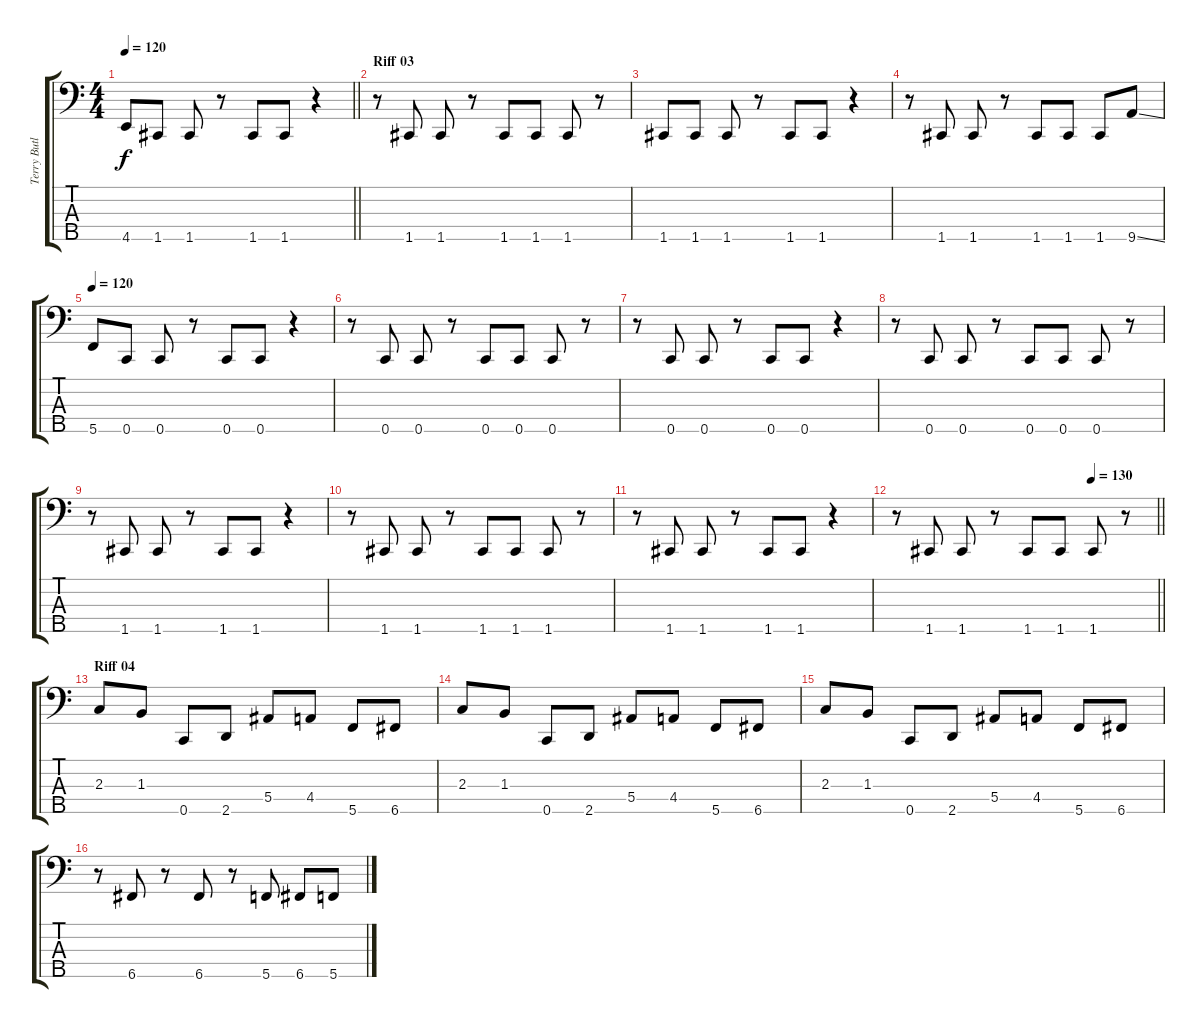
\track ("Terry Butler" "Terry Butl") {instrument electricbassfinger}
\staff {score tabs}
\tuning (G2 Eb2 Bb1 F1 C1) {hide}
\ts (4 4)
\tempo 120
\clef f4
\barLineRight lightlight
\ks c
4.5{t}.8{dy f} 1.5.8 1.5.8 r.8 1.5.8 1.5.8 r.4 |
\section ("" "Riff 03")
r.8 1.5.8 1.5.8 r.8 1.5.8 1.5.8 1.5.8 r.8 |
1.5.8 1.5.8 1.5.8 r.8 1.5.8 1.5.8 r.4 |
r.8 1.5.8 1.5.8 r.8 1.5.8 1.5.8 1.5.8 9.5{ss}.8 |
\tempo 120
5.5.8 0.5.8 0.5.8 r.8 0.5.8 0.5.8 r.4 |
r.8 0.5.8 0.5.8 r.8 0.5.8 0.5.8 0.5.8 r.8 |
r.8 0.5.8 0.5.8 r.8 0.5.8 0.5.8 r.4 |
r.8 0.5.8 0.5.8 r.8 0.5.8 0.5.8 0.5.8 r.8 |
r.8 1.5.8 1.5.8 r.8 1.5.8 1.5.8 r.4 |
r.8 1.5.8 1.5.8 r.8 1.5.8 1.5.8 1.5.8 r.8 |
r.8 1.5.8 1.5.8 r.8 1.5.8 1.5.8 r.4 |
\tempo (130 0.75)
\barLineRight lightlight
r.8 1.5.8 1.5.8 r.8 1.5.8 1.5.8 1.5.8 r.8 |
\section ("" "Riff 04")
2.3.8 1.3.8 0.5.8 2.5.8 5.4.8 4.4.8 5.5.8 6.5.8 |
2.3.8 1.3.8 0.5.8 2.5.8 5.4.8 4.4.8 5.5.8 6.5.8 |
2.3.8 1.3.8 0.5.8 2.5.8 5.4.8 4.4.8 5.5.8 6.5.8 |
r.8 6.5.8 r.8 6.5.8 r.8 5.5.8 6.5.8 5.5.8
